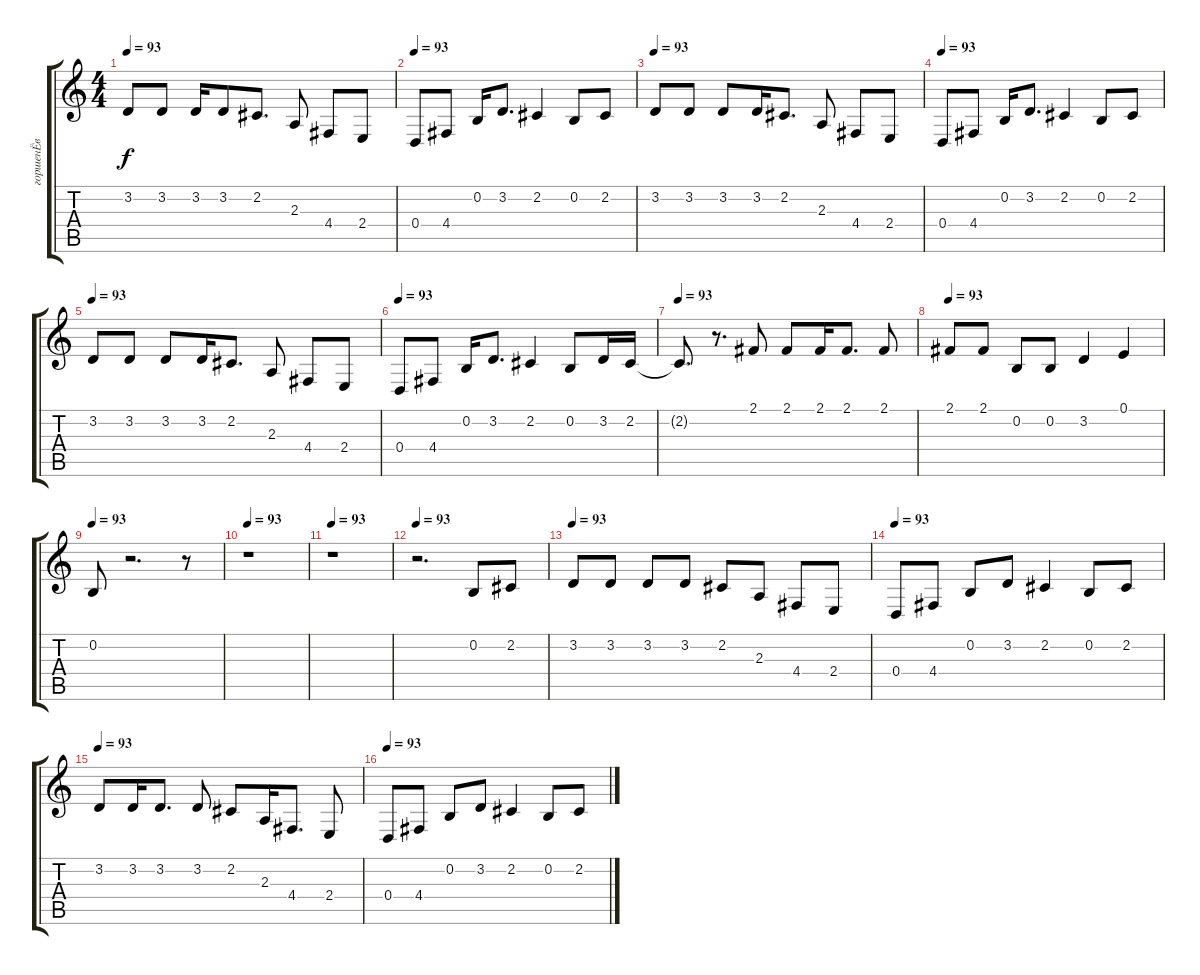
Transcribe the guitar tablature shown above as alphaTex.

\track ("горшенЁв" "горшенЁв") {instrument clarinet}
\staff {score tabs}
\tuning (E4 B3 G3 D3 A2 E2) {hide}
\ts (4 4)
\tempo 93
\clef g2
\ks c
3.2.8{dy f} 3.2.8 3.2.16 3.2.8 2.2.8{d} 2.3.8 4.4.8 2.4.8 |
\tempo 93
0.4.8 4.4.8 0.2.16 3.2.8{d} 2.2.4 0.2.8 2.2.8 |
\tempo 93
3.2.8 3.2.8 3.2.8 3.2.16 2.2.8{d} 2.3.8 4.4.8 2.4.8 |
\tempo 93
0.4.8 4.4.8 0.2.16 3.2.8{d} 2.2.4 0.2.8 2.2.8 |
\tempo 93
3.2.8 3.2.8 3.2.8 3.2.16 2.2.8{d} 2.3.8 4.4.8 2.4.8 |
\tempo 93
0.4.8 4.4.8 0.2.16 3.2.8{d} 2.2.4 0.2.8 3.2.16 2.2.16 |
\tempo 93
2.2{t}.8{d} r.8{d} 2.1.8 2.1.8 2.1.16 2.1.8{d} 2.1.8 |
\tempo 93
2.1.8 2.1.8 0.2.8 0.2.8 3.2.4 0.1.4 |
\tempo 93
0.2.8 r.2{d} r.8 |
\tempo 93
r.1 |
\tempo 93
r.1 |
\tempo 93
r.2{d} 0.2.8 2.2.8 |
\tempo 93
3.2.8 3.2.8 3.2.8 3.2.8 2.2.8 2.3.8 4.4.8 2.4.8 |
\tempo 93
0.4.8 4.4.8 0.2.8 3.2.8 2.2.4 0.2.8 2.2.8 |
\tempo 93
3.2.8 3.2.16 3.2.8{d} 3.2.8 2.2.8 2.3.16 4.4.8{d} 2.4.8 |
\tempo 93
0.4.8 4.4.8 0.2.8 3.2.8 2.2.4 0.2.8 2.2.8
